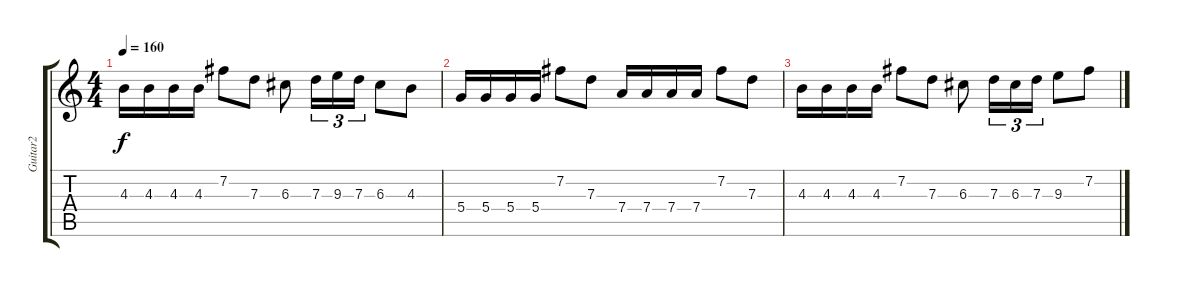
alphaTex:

\track ("Guitar2" "Guitar2") {instrument distortionguitar}
\staff {score tabs}
\tuning (E4 B3 G3 D3 A2 E2) {hide}
\ts (4 4)
\tempo 160
\clef g2
\ks c
4.3.16{dy f} 4.3.16 4.3.16 4.3.16 7.2.8 7.3.8 6.3.8 7.3.16{tu (3 2)} 9.3.16{tu (3 2)} 7.3.16{tu (3 2)} 6.3.8 4.3.8 |
5.4.16 5.4.16 5.4.16 5.4.16 7.2.8 7.3.8 7.4.16 7.4.16 7.4.16 7.4.16 7.2.8 7.3.8 |
4.3.16 4.3.16 4.3.16 4.3.16 7.2.8 7.3.8 6.3.8 7.3.16{tu (3 2)} 6.3.16{tu (3 2)} 7.3.16{tu (3 2)} 9.3.8 7.2.8
